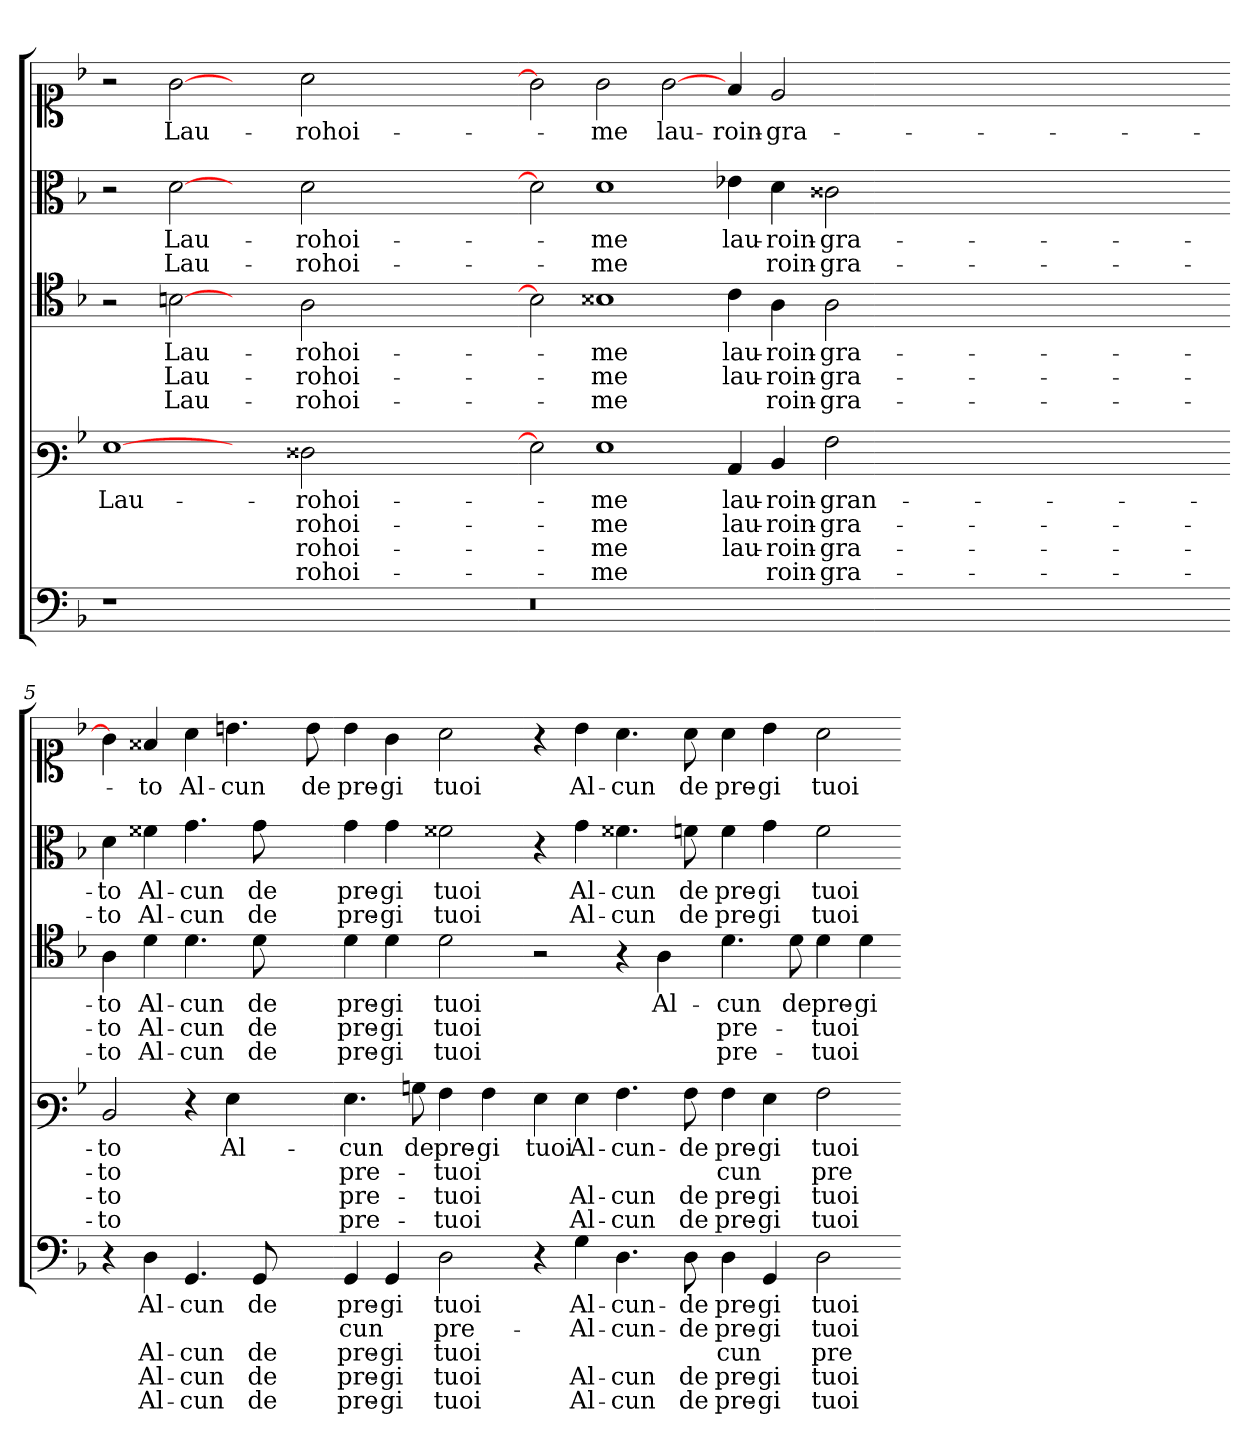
**kern	**text	**text	**text	**text	**text	**kern	**text	**text	**text	**text	**kern	**text	**text	**text	**kern	**text	**text	**kern	**text
*part5	*part5	*part5	*part5	*part5	*part5	*part4	*part4	*part4	*part4	*part4	*part3	*part3	*part3	*part3	*part2	*part2	*part2	*part1	*part1
*staff5	*staff5	*staff5	*staff5	*staff5	*staff5	*staff4	*staff4	*staff4	*staff4	*staff4	*staff3	*staff3	*staff3	*staff3	*staff2	*staff2	*staff2	*staff1	*staff1
*clefF4	*	*	*	*	*	*clefF3	*	*	*	*	*clefC4	*	*	*	*clefC3	*	*	*clefC1	*
*k[b-]	*	*	*	*	*	*k[b-]	*	*	*	*	*k[b-]	*	*	*	*k[b-]	*	*	*k[b-]	*
=1	=1	=1	=1	=1	=1	=1	=1	=1	=1	=1	=1	=1	=1	=1	=1	=1	=1	=1	=1
1r	.	.	.	.	.	[1G	Lau-	.	.	.	2r	.	.	.	2r	.	.	2r	.
.	.	.	.	.	.	.	.	.	.	.	[2B	Lau-	Lau-	Lau-	[2d	Lau-	Lau-	[2g	Lau-
0.ryy	.	.	.	.	.	2ryy	.	.	.	.	2ryy	.	.	.	2ryy	.	.	2ryy	.
.	.	.	.	.	.	2F##X	rohoi-	rohoi-	rohoi-	rohoi-	2A	rohoi-	rohoi-	rohoi-	2d	rohoi-	rohoi-	2a	rohoi-
.	.	.	.	.	.	0ryy	.	.	.	.	0ryy	.	.	.	0ryy	.	.	0ryy	.
=3-	=3-	=3-	=3-	=3-	=3-	=3-	=3-	=3-	=3-	=3-	=3-	=3-	=3-	=3-	=3-	=3-	=3-	=3-	=3-
0.r	.	.	.	.	.	2G]	.	.	.	.	2B]	.	.	.	2d]	.	.	2g]	.
.	.	.	.	.	.	1G	me	me	me	me	1B##X	me	me	me	1d	me	me	2g	me
.	.	.	.	.	.	.	.	.	.	.	.	.	.	.	.	.	.	[2g	lau-
.	.	.	.	.	.	4C	lau-	lau-	lau-	.	4c	lau-	lau-	.	4e-X	lau-	.	4f	roin-
.	.	.	.	.	.	4D	roin-	roin-	roin-	roin-	4A	roin-	roin-	roin-	4d	roin-	roin-	2e	gra-
.	.	.	.	.	.	2A	gran-	gra-	gra-	gra-	2A	gra-	gra-	gra-	2c##X	gra-	gra-	.	.
.	.	.	.	.	.	.	.	.	.	.	.	.	.	.	.	.	.	0ryy	.
.	.	.	.	.	.	0ryy	.	.	.	.	0ryy	.	.	.	0ryy	.	.	.	.
1ryy	.	.	.	.	.	.	.	.	.	.	.	.	.	.	.	.	.	.	.
1ryy	.	.	.	.	.	.	.	.	.	.	.	.	.	.	.	.	.	.	.
.	.	.	.	.	.	.	.	.	.	.	.	.	.	.	.	.	.	2.ryy	.
.	.	.	.	.	.	2ryy	.	.	.	.	2ryy	.	.	.	2ryy	.	.	.	.
=5-	=5-	=5-	=5-	=5-	=5-	=5-	=5-	=5-	=5-	=5-	=5-	=5-	=5-	=5-	=5-	=5-	=5-	=5-	=5-
4r	.	.	.	.	.	2D	to	to	to	to	4A	to	to	to	4d	to	to	4g]	.
4D	Al-	.	Al-	Al-	Al-	.	.	.	.	.	4d	Al-	Al-	Al-	4f##X	Al-	Al-	4f##X	to
4.GG	cun	.	cun	cun	cun	4r	.	.	.	.	4.d	cun	cun	cun	4.g	cun	cun	4a	Al-
.	.	.	.	.	.	4G	Al-	.	.	.	.	.	.	.	.	.	.	4.b	cun
8GG	de	.	de	de	de	.	.	.	.	.	8d	de	de	de	8g	de	de	.	.
4ryy	.	.	.	.	.	4ryy	.	.	.	.	4ryy	.	.	.	4ryy	.	.	.	.
.	.	.	.	.	.	.	.	.	.	.	.	.	.	.	.	.	.	8b	de
=6-	=6-	=6-	=6-	=6-	=6-	=6-	=6-	=6-	=6-	=6-	=6-	=6-	=6-	=6-	=6-	=6-	=6-	=6-	=6-
4GG	pre-	cun	pre-	pre-	pre-	4.G	cun	pre-	pre-	pre-	4d	pre-	pre-	pre-	4g	pre-	pre-	4b	pre-
4GG	gi	.	gi	gi	gi	.	.	.	.	.	4d	gi	gi	gi	4g	gi	gi	4g	gi
.	.	.	.	.	.	8B	de	.	.	.	.	.	.	.	.	.	.	.	.
2D	tuoi	pre-	tuoi	tuoi	tuoi	4A	pre-	tuoi	tuoi	tuoi	2d	tuoi	tuoi	tuoi	2f##X	tuoi	tuoi	2a	tuoi
.	.	.	.	.	.	4A	gi	.	.	.	.	.	.	.	.	.	.	.	.
=7-	=7-	=7-	=7-	=7-	=7-	=7-	=7-	=7-	=7-	=7-	=7-	=7-	=7-	=7-	=7-	=7-	=7-	=7-	=7-
4r	.	.	.	.	.	4G	tuoi	.	.	.	2r	.	.	.	4r	.	.	4r	.
4G	Al-	Al-	.	Al-	Al-	4G	Al-	.	Al-	Al-	.	.	.	.	4g	Al-	Al-	4b	Al-
4.D	cun-	cun-	.	cun	cun	4.A	cun-	.	cun	cun	4r	.	.	.	4.f##X	cun	cun	4.a	cun
.	.	.	.	.	.	.	.	.	.	.	4A	Al-	.	.	.	.	.	.	.
8D	de	de	.	de	de	8A	de	.	de	de	.	.	.	.	8f	de	de	8a	de
=8-	=8-	=8-	=8-	=8-	=8-	=8-	=8-	=8-	=8-	=8-	=8-	=8-	=8-	=8-	=8-	=8-	=8-	=8-	=8-
4D	pre-	pre-	cun	pre-	pre-	4A	pre-	cun	pre-	pre-	4.d	cun	pre-	pre-	4f	pre-	pre-	4a	pre-
4GG	gi	gi	.	gi	gi	4G	gi	.	gi	gi	.	.	.	.	4g	gi	gi	4b	gi
.	.	.	.	.	.	.	.	.	.	.	8d	de	.	.	.	.	.	.	.
2D	tuoi	tuoi	pre-	tuoi	tuoi	2A	tuoi	pre-	tuoi	tuoi	4d	pre-	tuoi	tuoi	2f	tuoi	tuoi	2a	tuoi
.	.	.	.	.	.	.	.	.	.	.	4d	gi	.	.	.	.	.	.	.
=-	=-	=-	=-	=-	=-	=-	=-	=-	=-	=-	=-	=-	=-	=-	=-	=-	=-	=-	=-
*-	*-	*-	*-	*-	*-	*-	*-	*-	*-	*-	*-	*-	*-	*-	*-	*-	*-	*-	*-
